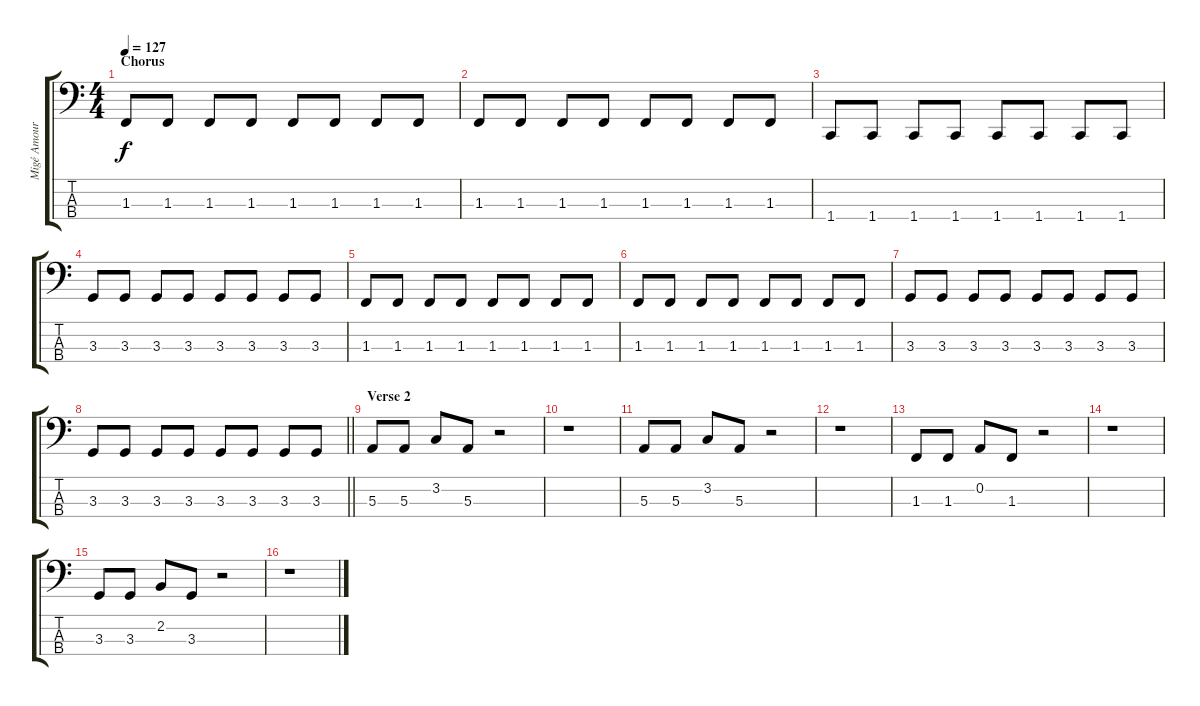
\track ("Migé Amour (Bass)" "Migé Amour") {instrument electricbassfinger}
\staff {score tabs}
\tuning (D2 A1 E1 B0) {hide}
\ts (4 4)
\section ("" "Chorus")
\tempo 127
\clef f4
\ks c
1.3.8{dy f} 1.3.8 1.3.8 1.3.8 1.3.8 1.3.8 1.3.8 1.3.8 |
1.3.8 1.3.8 1.3.8 1.3.8 1.3.8 1.3.8 1.3.8 1.3.8 |
1.4.8 1.4.8 1.4.8 1.4.8 1.4.8 1.4.8 1.4.8 1.4.8 |
3.3.8 3.3.8 3.3.8 3.3.8 3.3.8 3.3.8 3.3.8 3.3.8 |
1.3.8 1.3.8 1.3.8 1.3.8 1.3.8 1.3.8 1.3.8 1.3.8 |
1.3.8 1.3.8 1.3.8 1.3.8 1.3.8 1.3.8 1.3.8 1.3.8 |
3.3.8 3.3.8 3.3.8 3.3.8 3.3.8 3.3.8 3.3.8 3.3.8 |
\barLineRight lightlight
3.3.8 3.3.8 3.3.8 3.3.8 3.3.8 3.3.8 3.3.8 3.3.8 |
\section ("" "Verse 2")
5.3.8 5.3.8 3.2.8 5.3.8 r.2 |
r.1 |
5.3.8 5.3.8 3.2.8 5.3.8 r.2 |
r.1 |
1.3.8 1.3.8 0.2.8 1.3.8 r.2 |
r.1 |
3.3.8 3.3.8 2.2.8 3.3.8 r.2 |
r.1
